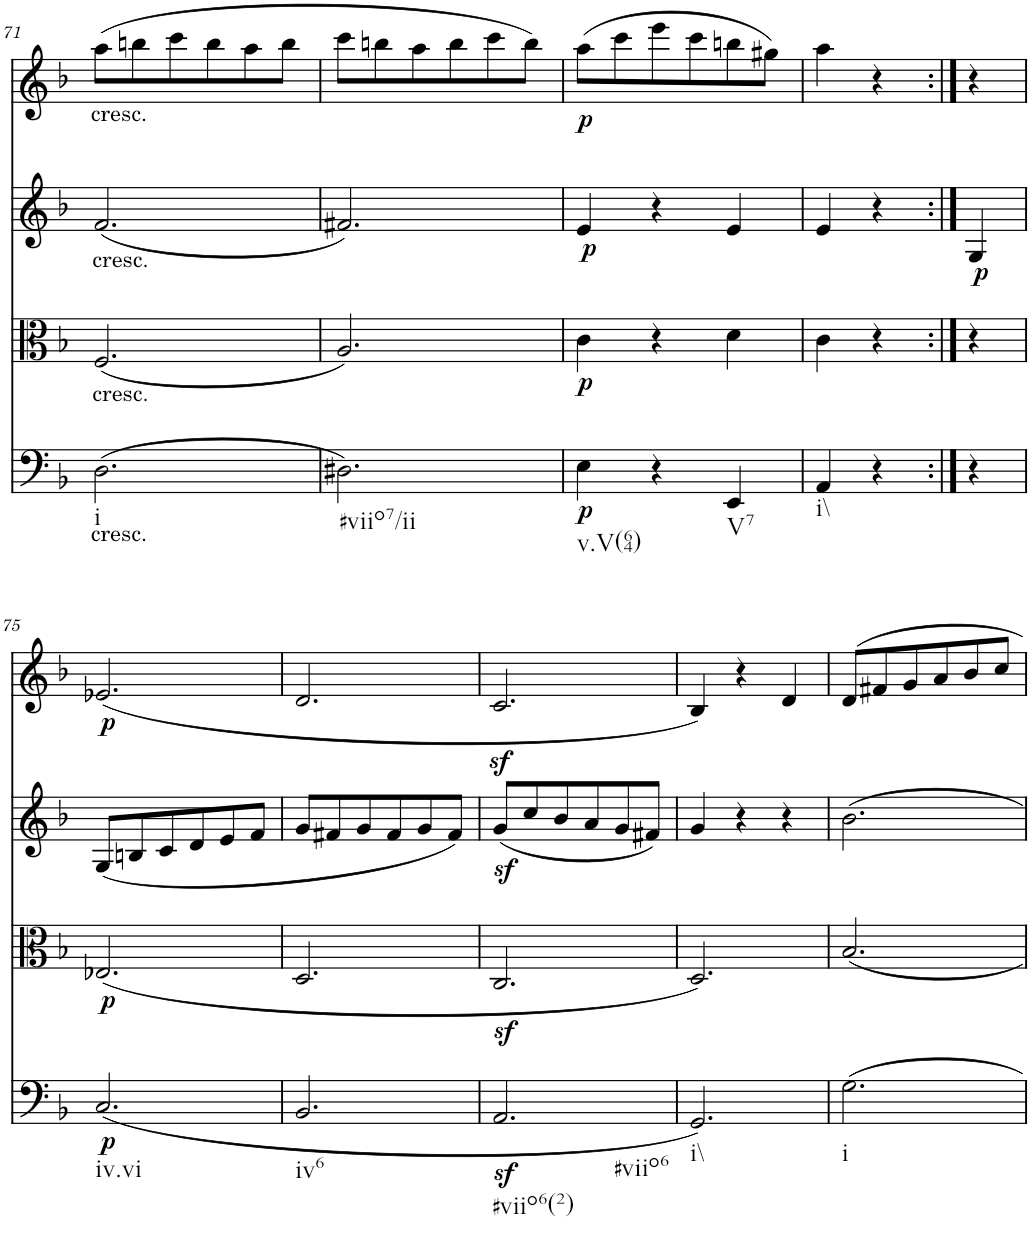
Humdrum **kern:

**kern	**dynam	**kern	**dynam	**kern	**dynam	**kern	**dynam
*part4	*part4	*part3	*part3	*part2	*part2	*part1	*part1
*staff4	*staff4	*staff3	*staff3	*staff2	*staff2	*staff1	*staff1
*I"Violoncello	*	*I"Viola	*	*I"Violin II	*	*I"Violin I	*
*I'Vc	*	*I'Vla	*	*I'Vln	*	*I'Vln	*
!!LO:PB:g=z
*clefF4	*	*clefC3	*	*clefG2	*	*clefG2	*
*k[b-]	*	*k[b-]	*	*k[b-]	*	*k[b-]	*
*M3/4	*	*M3/4	*	*M3/4	*	*M3/4	*
=71	=71	=71	=71	=71	=71	=71	=71
!	!	!	!	!	!	!LO:TX:b:t=cresc.	!
!	!	!	!	!LO:TX:b:t=cresc.	!	!	!
!	!	!LO:TX:b:t=cresc.	!	!	!	!	!
!LO:TX:b:t=cresc.	!	!	!	!	!	!	!
!LO:TX:b:t=i	!	!	!	!	!	!	!
(2.D\	.	(2.F/	.	(2.f/	.	(8aa\L	.
.	.	.	.	.	.	8bbn\	.
.	.	.	.	.	.	8ccc\	.
.	.	.	.	.	.	8bb\	.
.	.	.	.	.	.	8aa\	.
.	.	.	.	.	.	8bb\J	.
=72	=72	=72	=72	=72	=72	=72	=72
!LO:TX:b:t=#viio7/ii	!	!	!	!	!	!	!
2.D#X\)	.	2.A/)	.	2.f#X/)	.	8ccc\L	.
.	.	.	.	.	.	8bbn\	.
.	.	.	.	.	.	8aa\	.
.	.	.	.	.	.	8bb\	.
.	.	.	.	.	.	8ccc\	.
.	.	.	.	.	.	8bb\J)	.
=73	=73	=73	=73	=73	=73	=73	=73
!LO:TX:b:t=v.V(64)	!	!	!	!	!	!	!
!	!LO:DY:b	!	!LO:DY:b	!	!LO:DY:b	!	!LO:DY:b
4E\	p	4c\	p	4e/	p	(8aa\L	p
.	.	.	.	.	.	8ccc\	.
4r	.	4r	.	4r	.	8eee\	.
.	.	.	.	.	.	8ccc\	.
!LO:TX:b:t=V7	!	!	!	!	!	!	!
4EE/	.	4d\	.	4e/	.	8bbn\	.
.	.	.	.	.	.	8gg#X\J)	.
=74	=74	=74	=74	=74	=74	=74	=74
!LO:TX:b:t=i\\	!	!	!	!	!	!	!
4AA/	.	4c\	.	4e/	.	4aa\	.
4r	.	4r	.	4r	.	4r	.
=74X3:|!	=74X3:|!	=74X3:|!	=74X3:|!	=74X3:|!	=74X3:|!	=74X3:|!	=74X3:|!
!	!	!	!LO:DY:a	!	!	!	!
4r	.	4r	p	4G/	.	4r	.
!!LO:LB:g=z
=75	=75	=75	=75	=75	=75	=75	=75
!LO:TX:b:t=iv.vi	!	!	!	!	!	!	!
!	!LO:DY:b	!	!LO:DY:b	!	!	!	!LO:DY:b
(2.C/	p	(2.E-X/	p	(<8G/L	.	(2.e-X/	p
.	.	.	.	8Bn/	.	.	.
.	.	.	.	8c/	.	.	.
.	.	.	.	8d/	.	.	.
.	.	.	.	8e/	.	.	.
.	.	.	.	8f/J	.	.	.
=76	=76	=76	=76	=76	=76	=76	=76
!LO:TX:b:t=iv6	!	!	!	!	!	!	!
2.BB-/	.	2.D/	.	8g/L	.	2.d/	.
.	.	.	.	8f#X/	.	.	.
.	.	.	.	8g/	.	.	.
.	.	.	.	8f#/	.	.	.
.	.	.	.	8g/	.	.	.
.	.	.	.	8f#/J)	.	.	.
=77	=77	=77	=77	=77	=77	=77	=77
!LO:TX:b:t=#viio6(2)	!	!	!	!	!	!	!
!LO:TX:b:t=#viio6	!	!	!	!	!	!	!
2.AAz>/	.	2.C/	.	(8gz</L	.	2.cz</	.
.	.	.	.	8cc/	.	.	.
.	.	.	.	8b-/	.	.	.
.	.	.	.	8a/	.	.	.
.	.	.	.	8g/	.	.	.
.	.	.	.	8f#X/J)	.	.	.
=78	=78	=78	=78	=78	=78	=78	=78
!LO:TX:b:t=i\\	!	!	!	!	!	!	!
2.GG/)	.	2.D/)	.	4g/	.	4B-/)	.
.	.	.	.	4r	.	4r	.
.	.	.	.	4r	.	4d/	.
=79	=79	=79	=79	=79	=79	=79	=79
!LO:TX:b:t=i	!	!	!	!	!	!	!
2.G\	.	2.B-/	.	2.b-\	.	8d/L	.
.	.	.	.	.	.	8f#X/	.
.	.	.	.	.	.	8g/	.
.	.	.	.	.	.	8a/	.
.	.	.	.	.	.	8b-/	.
.	.	.	.	.	.	8cc/J	.
=	=	=	=	=	=	=	=
*-	*-	*-	*-	*-	*-	*-	*-
